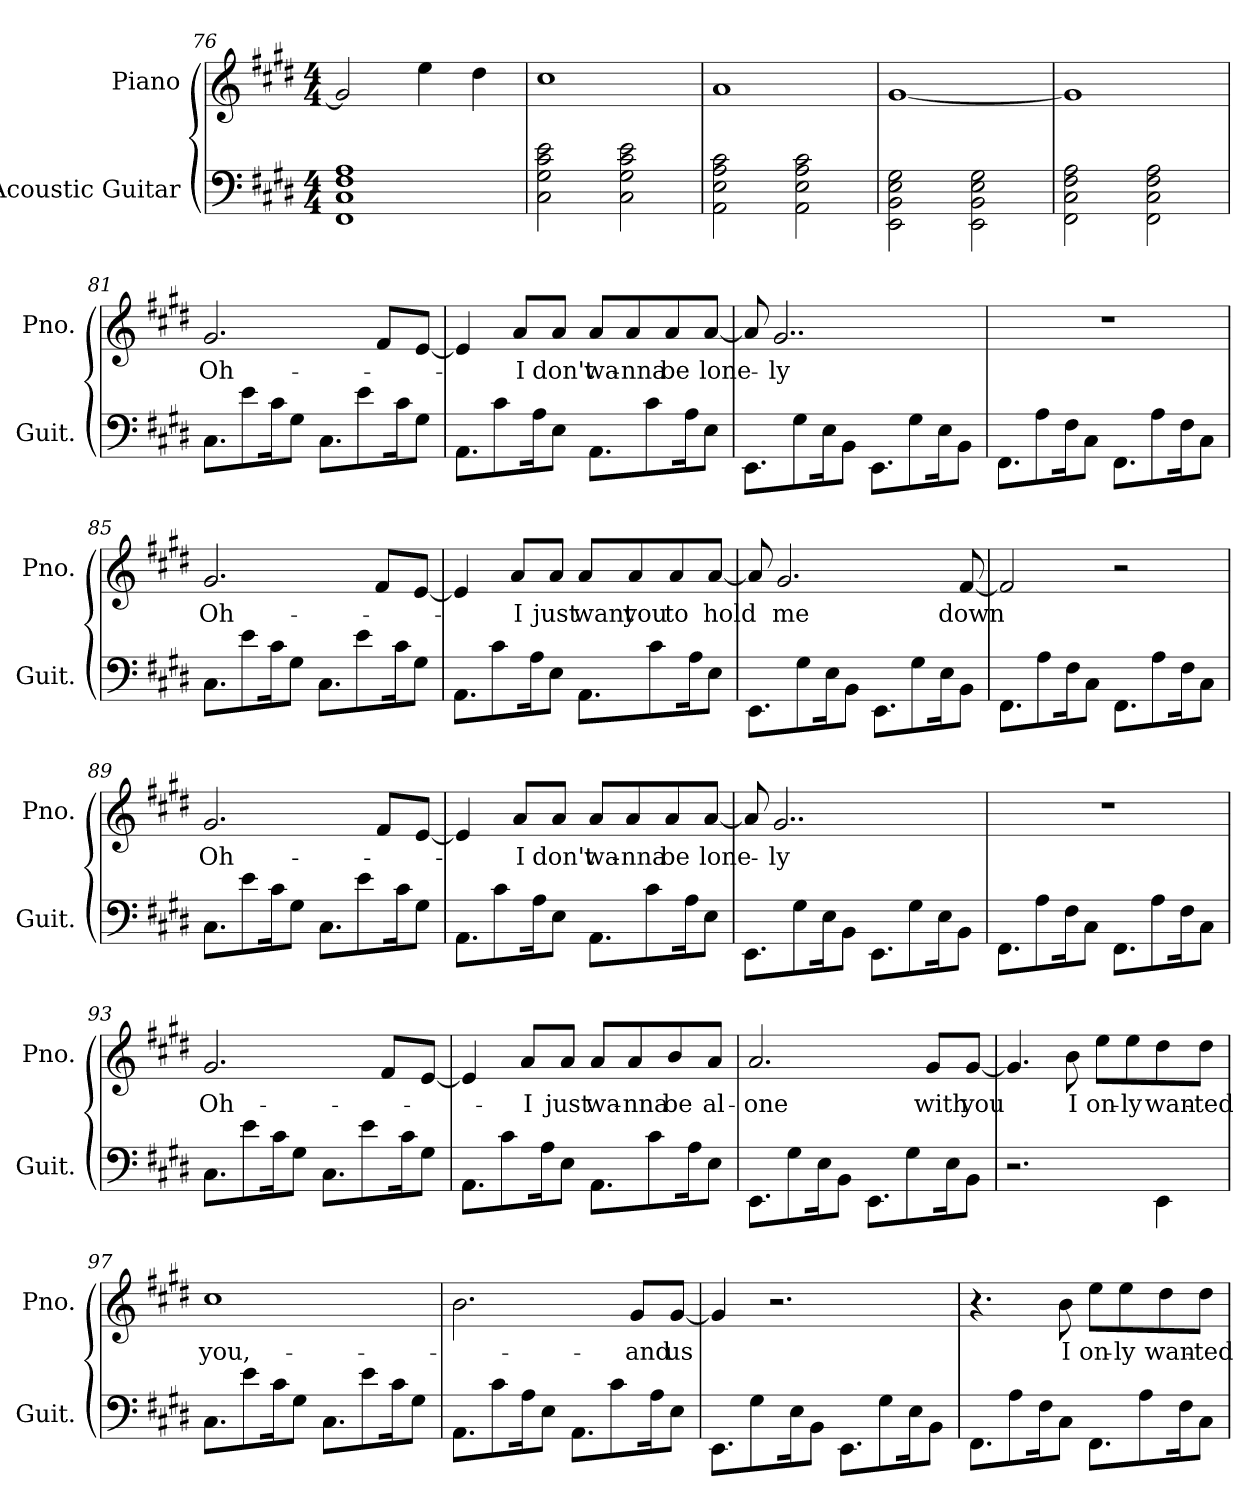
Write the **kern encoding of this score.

**kern	**kern	**text
*part2	*part1	*part1
*staff2	*staff1	*staff1
*I"Acoustic Guitar	*I"Piano	*
*I'Guit.	*I'Pno.	*
*	*clefG2	*
*k[f#c#g#d#]	*k[f#c#g#d#]	*
*M4/4	*M4/4	*
=76	=76	=76
1FF# 1C# 1F# 1A	2g#/]	.
.	4ee\	.
.	4dd#\	.
=77	=77	=77
2C#\ 2G#\ 2c#\ 2e\	1cc#	.
2C#\ 2G#\ 2c#\ 2e\	.	.
=78	=78	=78
2AA\ 2E\ 2A\ 2c#\	1a	.
2AA\ 2E\ 2A\ 2c#\	.	.
=79	=79	=79
2EE\ 2BB\ 2E\ 2G#\	[1g#	.
2EE\ 2BB\ 2E\ 2G#\	.	.
=80	=80	=80
2FF#\ 2C#\ 2F#\ 2A\	1g#]	.
2FF#\ 2C#\ 2F#\ 2A\	.	.
!!LO:LB:g=z
=81	=81	=81
!	!	!LO:LY:b
8.C#\L	2.g#/	Oh-
8e\	.	.
16c#\K	.	.
8G#\J	.	.
8.C#\L	.	.
8e\	.	.
.	8f#/L	.
16c#\K	.	.
8G#\J	[8e/J	.
=82	=82	=82
8.AA\L	4e/]	.
8c#\	.	.
!	!	!LO:LY:b
.	8a/L	-I
16A\K	.	.
!	!	!LO:LY:b
8E\J	8a/J	don't
!	!	!LO:LY:b
8.AA\L	8a/L	wa-
!	!	!LO:LY:b
.	8a/	-nna
8c#\	.	.
!	!	!LO:LY:b
.	8a/	be
16A\K	.	.
!	!	!LO:LY:b
8E\J	[8a/J	lone-
=83	=83	=83
8.EE\L	8a/]	.
!	!	!LO:LY:b
.	2..g#/	-ly
8G#\	.	.
16E\K	.	.
8BB\J	.	.
8.EE\L	.	.
8G#\	.	.
16E\K	.	.
8BB\J	.	.
=84	=84	=84
8.FF#\L	1r	.
8A\	.	.
16F#\K	.	.
8C#\J	.	.
8.FF#\L	.	.
8A\	.	.
16F#\K	.	.
8C#\J	.	.
!!LO:PB:g=z
=85	=85	=85
!	!	!LO:LY:b
8.C#\L	2.g#/	Oh-
8e\	.	.
16c#\K	.	.
8G#\J	.	.
8.C#\L	.	.
8e\	.	.
.	8f#/L	.
16c#\K	.	.
8G#\J	[8e/J	.
=86	=86	=86
8.AA\L	4e/]	.
8c#\	.	.
!	!	!LO:LY:b
.	8a/L	-I
16A\K	.	.
!	!	!LO:LY:b
8E\J	8a/J	just
!	!	!LO:LY:b
8.AA\L	8a/L	want
!	!	!LO:LY:b
.	8a/	you
8c#\	.	.
!	!	!LO:LY:b
.	8a/	to
16A\K	.	.
!	!	!LO:LY:b
8E\J	[8a/J	hold
=87	=87	=87
8.EE\L	8a/]	.
!	!	!LO:LY:b
.	2.g#/	me
8G#\	.	.
16E\K	.	.
8BB\J	.	.
8.EE\L	.	.
8G#\	.	.
16E\K	.	.
!	!	!LO:LY:b
8BB\J	[8f#/	down
!!LO:LB:g=z
=88	=88	=88
8.FF#\L	2f#/]	.
8A\	.	.
16F#\K	.	.
8C#\J	.	.
8.FF#\L	2r	.
8A\	.	.
16F#\K	.	.
8C#\J	.	.
=89	=89	=89
!	!	!LO:LY:b
8.C#\L	2.g#/	Oh-
8e\	.	.
16c#\K	.	.
8G#\J	.	.
8.C#\L	.	.
8e\	.	.
.	8f#/L	.
16c#\K	.	.
8G#\J	[8e/J	.
=90	=90	=90
8.AA\L	4e/]	.
8c#\	.	.
!	!	!LO:LY:b
.	8a/L	-I
16A\K	.	.
!	!	!LO:LY:b
8E\J	8a/J	don't
!	!	!LO:LY:b
8.AA\L	8a/L	wa-
!	!	!LO:LY:b
.	8a/	-nna
8c#\	.	.
!	!	!LO:LY:b
.	8a/	be
16A\K	.	.
!	!	!LO:LY:b
8E\J	[8a/J	lone-
=91	=91	=91
8.EE\L	8a/]	.
!	!	!LO:LY:b
.	2..g#/	-ly
8G#\	.	.
16E\K	.	.
8BB\J	.	.
8.EE\L	.	.
8G#\	.	.
16E\K	.	.
8BB\J	.	.
!!LO:LB:g=z
=92	=92	=92
8.FF#\L	1r	.
8A\	.	.
16F#\K	.	.
8C#\J	.	.
8.FF#\L	.	.
8A\	.	.
16F#\K	.	.
8C#\J	.	.
=93	=93	=93
!	!	!LO:LY:b
8.C#\L	2.g#/	Oh-
8e\	.	.
16c#\K	.	.
8G#\J	.	.
8.C#\L	.	.
8e\	.	.
.	8f#/L	.
16c#\K	.	.
8G#\J	[8e/J	.
=94	=94	=94
8.AA\L	4e/]	.
8c#\	.	.
!	!	!LO:LY:b
.	8a/L	-I
16A\K	.	.
!	!	!LO:LY:b
8E\J	8a/J	just
!	!	!LO:LY:b
8.AA\L	8a/L	wa-
!	!	!LO:LY:b
.	8a/	-nna
8c#\	.	.
!	!	!LO:LY:b
.	8b/	be
16A\K	.	.
!	!	!LO:LY:b
8E\J	8a/J	al-
=95	=95	=95
!	!	!LO:LY:b
8.EE\L	2.a/	-one
8G#\	.	.
16E\K	.	.
8BB\J	.	.
8.EE\L	.	.
8G#\	.	.
!	!	!LO:LY:b
.	8g#/L	with
16E\K	.	.
!	!	!LO:LY:b
8BB\J	[8g#/J	you
!!LO:LB:g=z
=96	=96	=96
2.r	4.g#/]	.
!	!	!LO:LY:b
.	8b\	I
!	!	!LO:LY:b
.	8ee\L	on-
!	!	!LO:LY:b
.	8ee\	-ly
!	!	!LO:LY:b
4EE\	8dd#\	wan-
!	!	!LO:LY:b
.	8dd#\J	-ted
=97	=97	=97
!	!	!LO:LY:b
8.C#\L	1cc#	you,-
8e\	.	.
16c#\K	.	.
8G#\J	.	.
8.C#\L	.	.
8e\	.	.
16c#\K	.	.
8G#\J	.	.
=98	=98	=98
8.AA\L	2.b\	.
8c#\	.	.
16A\K	.	.
8E\J	.	.
8.AA\L	.	.
8c#\	.	.
!	!	!LO:LY:b
.	8g#/L	-and
16A\K	.	.
!	!	!LO:LY:b
8E\J	[8g#/J	us
=99	=99	=99
8.EE\L	4g#/]	.
8G#\	.	.
.	2.r	.
16E\K	.	.
8BB\J	.	.
8.EE\L	.	.
8G#\	.	.
16E\K	.	.
8BB\J	.	.
!!LO:LB:g=z
=100	=100	=100
8.FF#\L	4.r	.
8A\	.	.
16F#\K	.	.
!	!	!LO:LY:b
8C#\J	8b\	I
!	!	!LO:LY:b
8.FF#\L	8ee\L	on-
!	!	!LO:LY:b
.	8ee\	-ly
8A\	.	.
!	!	!LO:LY:b
.	8dd#\	wan-
16F#\K	.	.
!	!	!LO:LY:b
8C#\J	8dd#\J	-ted
=	=	=
*-	*-	*-
